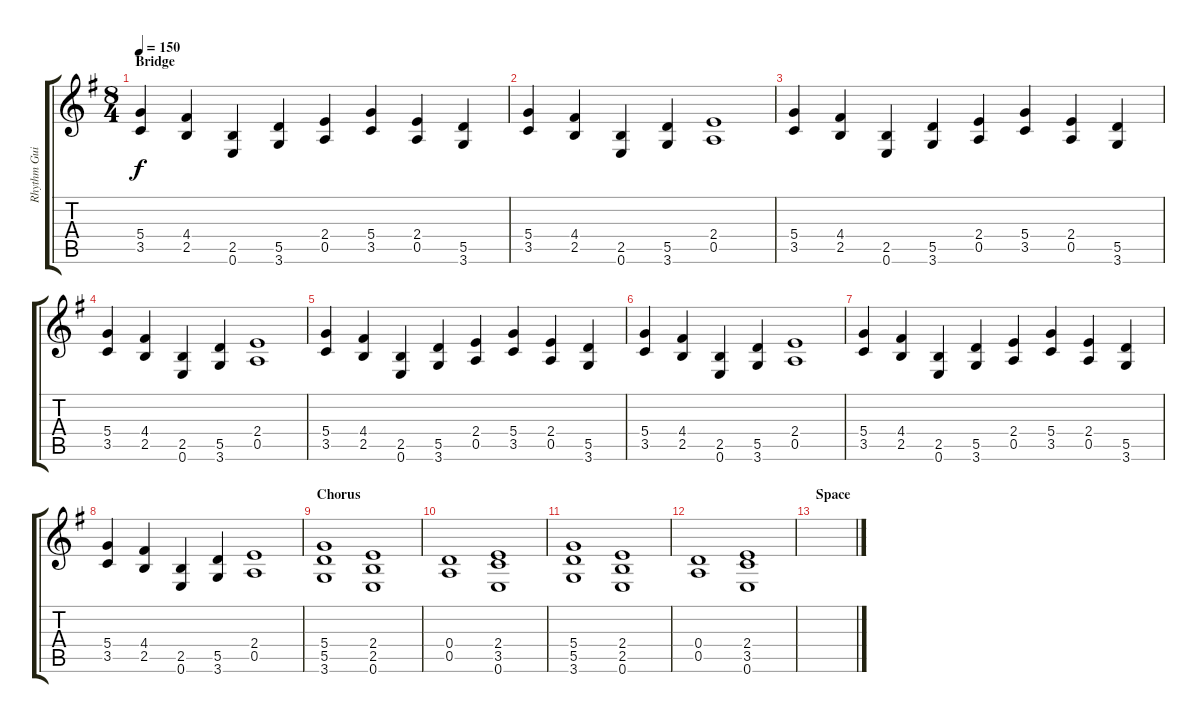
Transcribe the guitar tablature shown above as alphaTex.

\track ("Rhythm Guitar 1" "Rhythm Gui") {instrument overdrivenguitar}
\staff {score tabs}
\tuning (E4 B3 G3 D3 A2 E2) {hide}
\ts (8 4)
\section ("" "Bridge")
\tempo 150
\clef g2
\ks g
(5.4 3.5).4{dy f} (4.4 2.5).4 (2.5 0.6).4 (5.5 3.6).4 (2.4 0.5).4 (5.4 3.5).4 (2.4 0.5).4 (5.5 3.6).4 |
(5.4 3.5).4 (4.4 2.5).4 (2.5 0.6).4 (5.5 3.6).4 (2.4 0.5).1 |
(5.4 3.5).4 (4.4 2.5).4 (2.5 0.6).4 (5.5 3.6).4 (2.4 0.5).4 (5.4 3.5).4 (2.4 0.5).4 (5.5 3.6).4 |
(5.4 3.5).4 (4.4 2.5).4 (2.5 0.6).4 (5.5 3.6).4 (2.4 0.5).1 |
(5.4 3.5).4 (4.4 2.5).4 (2.5 0.6).4 (5.5 3.6).4 (2.4 0.5).4 (5.4 3.5).4 (2.4 0.5).4 (5.5 3.6).4 |
(5.4 3.5).4 (4.4 2.5).4 (2.5 0.6).4 (5.5 3.6).4 (2.4 0.5).1 |
(5.4 3.5).4 (4.4 2.5).4 (2.5 0.6).4 (5.5 3.6).4 (2.4 0.5).4 (5.4 3.5).4 (2.4 0.5).4 (5.5 3.6).4 |
(5.4 3.5).4 (4.4 2.5).4 (2.5 0.6).4 (5.5 3.6).4 (2.4 0.5).1 |
\section ("" "Chorus")
(5.4 5.5 3.6).1 (2.4 2.5 0.6).1 |
(0.4 0.5).1 (2.4 3.5 0.6).1 |
(5.4 5.5 3.6).1 (2.4 2.5 0.6).1 |
(0.4 0.5).1 (2.4 3.5 0.6).1 |
\section ("" "Space")
